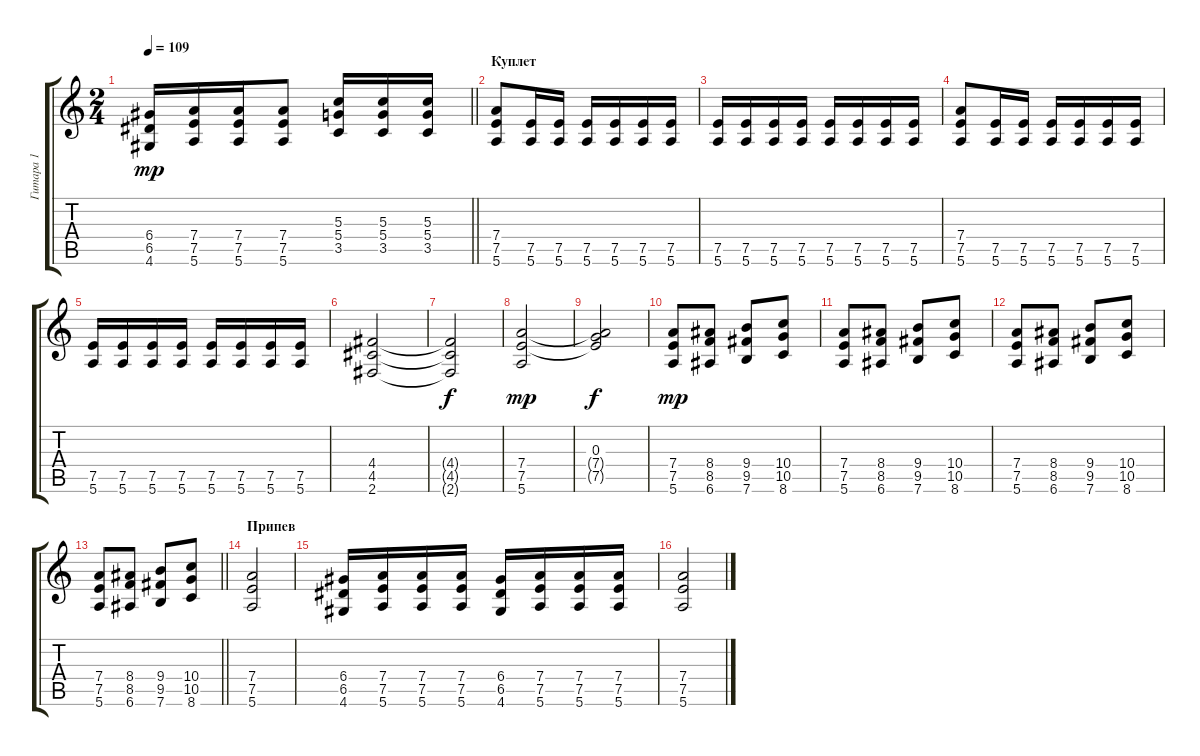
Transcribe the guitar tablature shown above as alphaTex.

\track ("Гитара 1" "Гитара 1") {instrument distortionguitar}
\staff {score tabs}
\tuning (E4 B3 G3 D3 A2 E2) {hide}
\ts (2 4)
\tempo 109
\clef g2
\barLineRight lightlight
\ks c
(6.4 6.5 4.6).16{dy mp} (7.4 7.5 5.6).16 (7.4 7.5 5.6).16 (7.4 7.5 5.6).8 (5.3 5.4 3.5).16 (5.3 5.4 3.5).16 (5.3 5.4 3.5).16 |
\section ("" "Куплет")
(7.4 7.5 5.6).8 (7.5 5.6).16 (7.5 5.6).16 (7.5 5.6).16 (7.5 5.6).16 (7.5 5.6).16 (7.5 5.6).16 |
(7.5 5.6).16 (7.5 5.6).16 (7.5 5.6).16 (7.5 5.6).16 (7.5 5.6).16 (7.5 5.6).16 (7.5 5.6).16 (7.5 5.6).16 |
(7.4 7.5 5.6).8 (7.5 5.6).16 (7.5 5.6).16 (7.5 5.6).16 (7.5 5.6).16 (7.5 5.6).16 (7.5 5.6).16 |
(7.5 5.6).16 (7.5 5.6).16 (7.5 5.6).16 (7.5 5.6).16 (7.5 5.6).16 (7.5 5.6).16 (7.5 5.6).16 (7.5 5.6).16 |
(4.4 4.5 2.6).2 |
(4.4{t} 4.5{t} 2.6{t}).2{dy f} |
(7.4 7.5 5.6).2{dy mp} |
(0.3 7.4{t} 7.5{t}).2{dy f} |
(7.4 7.5 5.6).8{dy mp} (8.4 8.5 6.6).8 (9.4 9.5 7.6).8 (10.4 10.5 8.6).8 |
(7.4 7.5 5.6).8 (8.4 8.5 6.6).8 (9.4 9.5 7.6).8 (10.4 10.5 8.6).8 |
(7.4 7.5 5.6).8 (8.4 8.5 6.6).8 (9.4 9.5 7.6).8 (10.4 10.5 8.6).8 |
\barLineRight lightlight
(7.4 7.5 5.6).8 (8.4 8.5 6.6).8 (9.4 9.5 7.6).8 (10.4 10.5 8.6).8 |
\section ("" "Припев")
(7.4 7.5 5.6).2 |
(6.4 6.5 4.6).16 (7.4 7.5 5.6).16 (7.4 7.5 5.6).16 (7.4 7.5 5.6).16 (6.4 6.5 4.6).16 (7.4 7.5 5.6).16 (7.4 7.5 5.6).16 (7.4 7.5 5.6).16 |
(7.4 7.5 5.6).2
